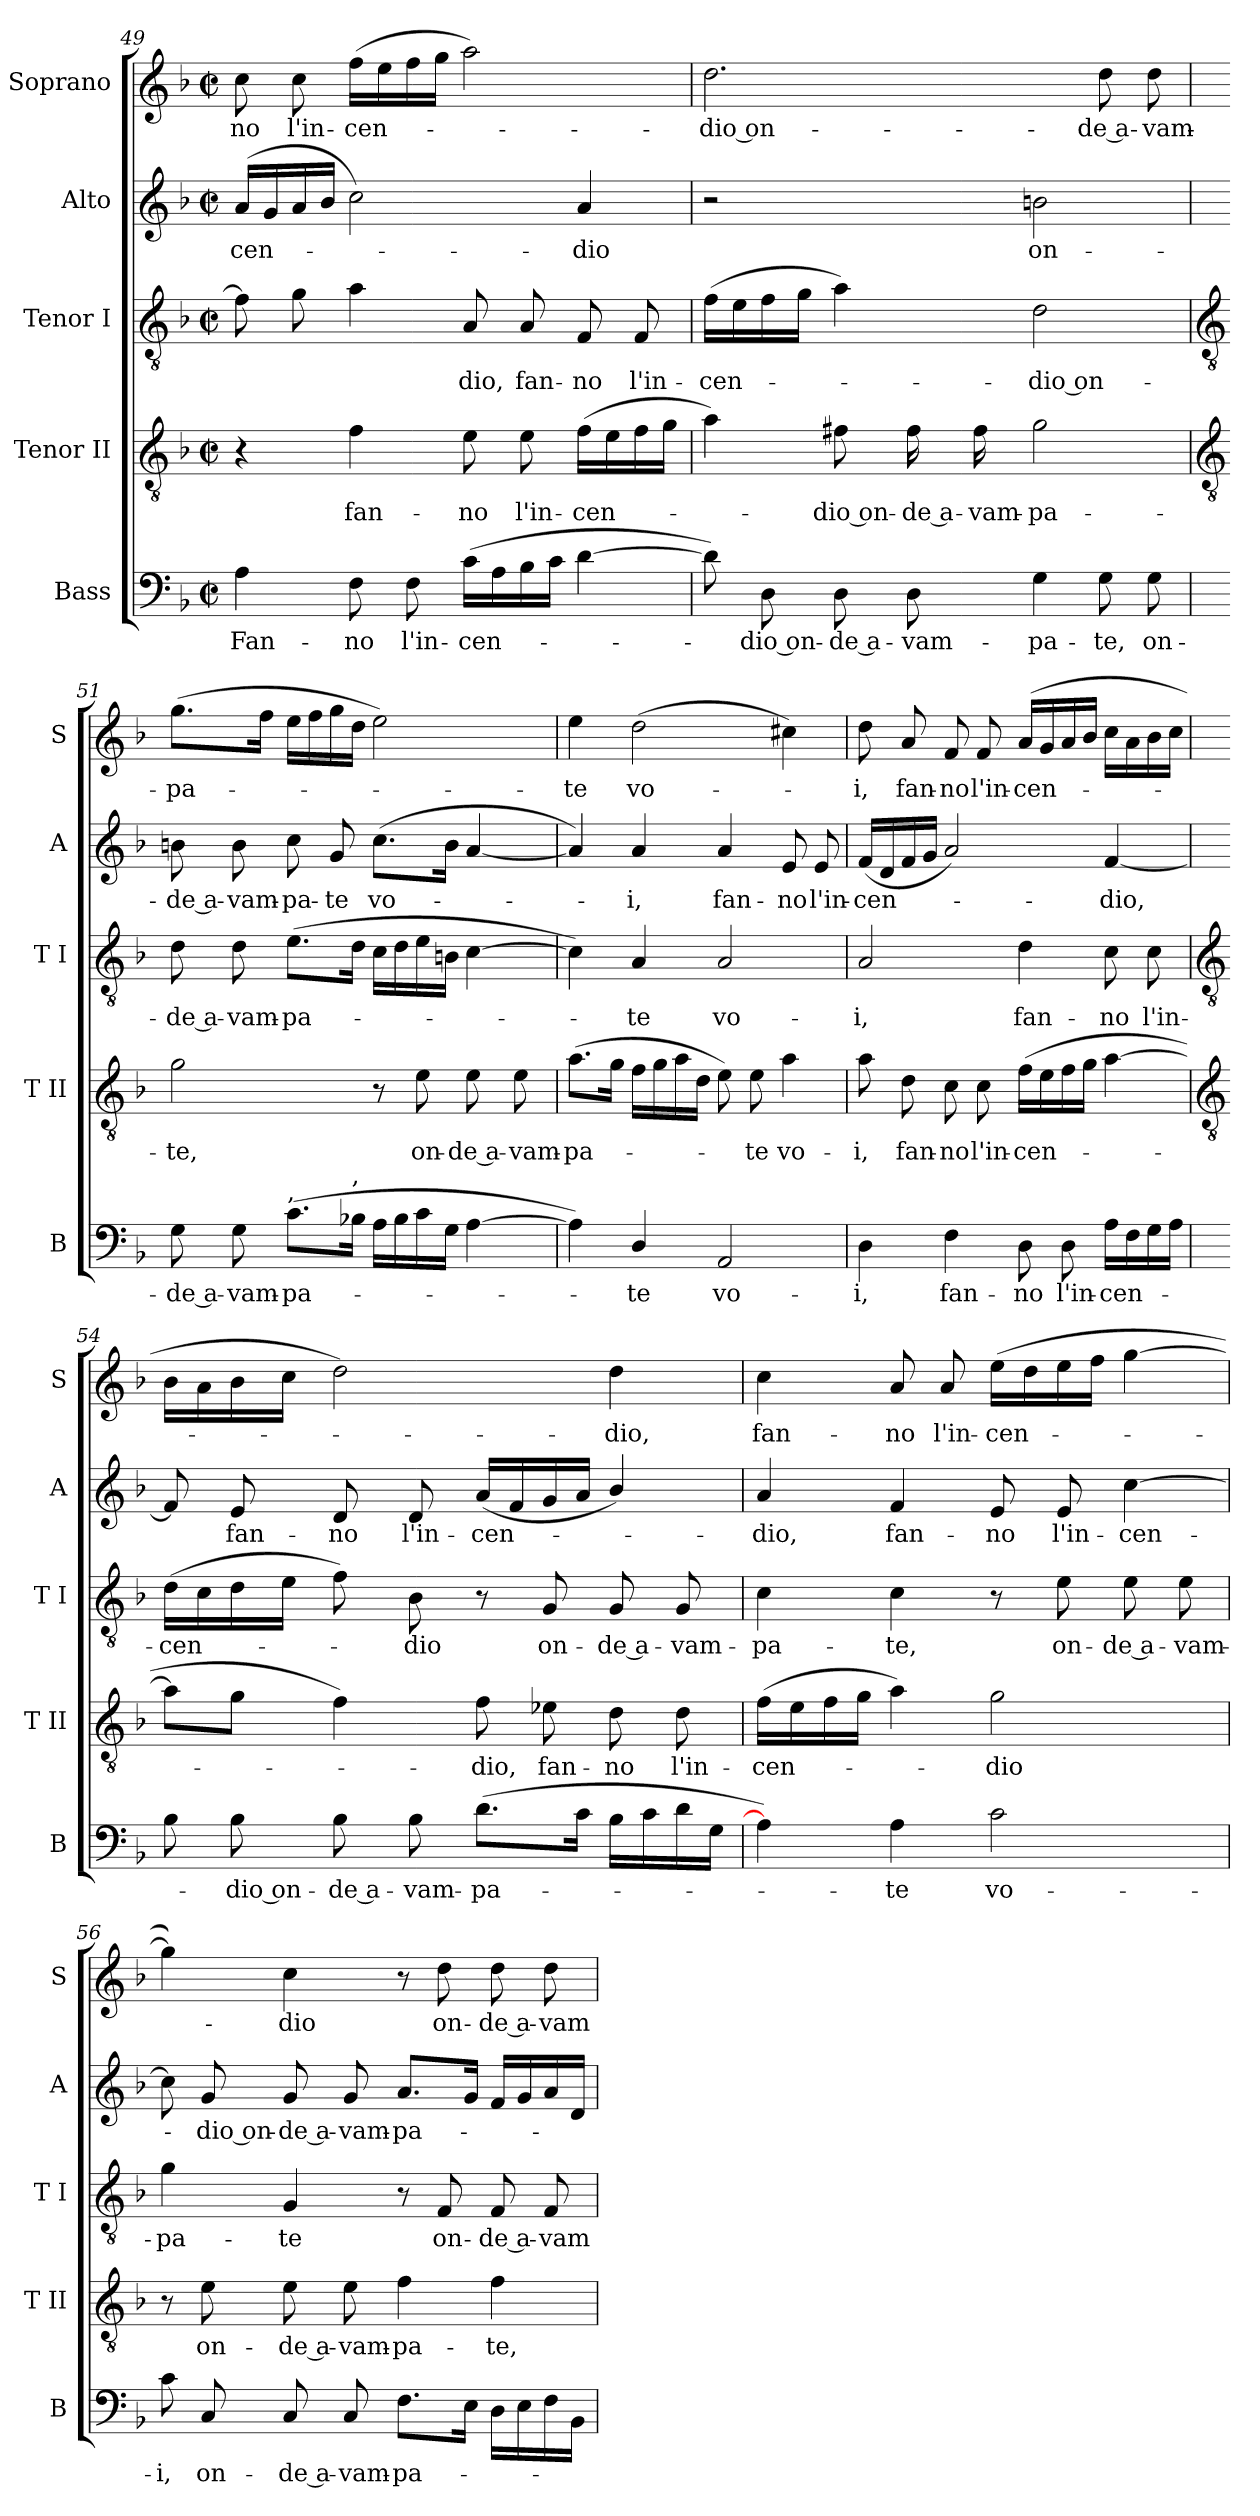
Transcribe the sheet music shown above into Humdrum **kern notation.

**kern	**text	**kern	**text	**kern	**text	**kern	**text	**kern	**text
*part5	*part5	*part4	*part4	*part3	*part3	*part2	*part2	*part1	*part1
*staff5	*staff5	*staff4	*staff4	*staff3	*staff3	*staff2	*staff2	*staff1	*staff1
*I"Bass	*	*I"Tenor II	*	*I"Tenor I	*	*I"Alto	*	*I"Soprano	*
*I'B	*	*I'T II	*	*I'T I	*	*I'A	*	*I'S	*
*clefF4	*	*clefGv2	*	*clefGv2	*	*clefG2	*	*clefG2	*
*k[b-]	*	*k[b-]	*	*k[b-]	*	*k[b-]	*	*k[b-]	*
*F:	*	*F:	*	*F:	*	*F:	*	*F:	*
*M2/2	*	*M2/2	*	*M2/2	*	*M2/2	*	*M2/2	*
*met(c|)	*	*met(c|)	*	*met(c|)	*	*met(c|)	*	*met(c|)	*
=49	=49	=49	=49	=49	=49	=49	=49	=49	=49
!	!LO:LY:b	!	!	!	!	!	!LO:LY:b	!	!LO:LY:b
4A	Fan-	4r	.	8f]	.	(<16aLL	-cen-	8cc	-no
.	.	.	.	.	.	16g	.	.	.
!	!	!	!	!	!	!	!	!	!LO:LY:b
.	.	.	.	8g	.	16a	.	8cc	l'in-
.	.	.	.	.	.	16b-JJ	.	.	.
!	!LO:LY:b	!	!LO:LY:b	!	!	!	!	!	!LO:LY:b
8F	-no	4f	fan-	4a	.	2cc)	.	(>16ffLL	-cen-
.	.	.	.	.	.	.	.	16ee	.
!	!LO:LY:b	!	!	!	!	!	!	!	!
8F	l'in-	.	.	.	.	.	.	16ff	.
.	.	.	.	.	.	.	.	16ggJJ	.
!	!LO:LY:b	!	!LO:LY:b	!	!LO:LY:b	!	!	!	!
(>16cLL	-cen-	8e	-no	8A	dio,	.	.	2aa)	.
16A	.	.	.	.	.	.	.	.	.
!	!	!	!LO:LY:b	!	!LO:LY:b	!	!	!	!
16B-	.	8e	l'in-	8A	fan-	.	.	.	.
16cJJ	.	.	.	.	.	.	.	.	.
!	!	!	!LO:LY:b	!	!LO:LY:b	!	!LO:LY:b	!	!
[4d	.	(>16fLL	-cen-	8F	-no	4a	dio	.	.
.	.	16e	.	.	.	.	.	.	.
!	!	!	!	!	!LO:LY:b	!	!	!	!
.	.	16f	.	8F	l'in-	.	.	.	.
.	.	16gJJ	.	.	.	.	.	.	.
=50	=50	=50	=50	=50	=50	=50	=50	=50	=50
!	!	!	!	!	!LO:LY:b	!	!	!	!LO:LY:b
8d])	.	4a)	.	(>16fLL	-cen-	2r	.	2.dd	dio on-
.	.	.	.	16e	.	.	.	.	.
!	!LO:LY:b	!	!	!	!	!	!	!	!
8D	dio on-	.	.	16f	.	.	.	.	.
.	.	.	.	16gJJ	.	.	.	.	.
!	!LO:LY:b	!	!LO:LY:b	!	!	!	!	!	!
8D	-de a-	8f#X	dio on-	4a)	.	.	.	.	.
!	!LO:LY:b	!	!LO:LY:b	!	!	!	!	!	!
8D	-vam-	16f#	-de a-	.	.	.	.	.	.
!	!	!	!LO:LY:b	!	!	!	!	!	!
.	.	16f#	-vam-	.	.	.	.	.	.
!	!LO:LY:b	!	!LO:LY:b	!	!LO:LY:b	!	!LO:LY:b	!	!
4G	-pa-	2g	-pa-	2d	dio on-	2bn	on-	.	.
!	!LO:LY:b	!	!	!	!	!	!	!	!LO:LY:b
8G	-te,	.	.	.	.	.	.	8dd	-de a-
!	!LO:LY:b	!	!	!	!	!	!	!	!LO:LY:b
8G	on-	.	.	.	.	.	.	8dd	-vam-
!!LO:LB:g=z
=51	=51	=51	=51	=51	=51	=51	=51	=51	=51
*	*	*clefGv2	*	*clefGv2	*	*	*	*	*
!	!LO:LY:b	!	!LO:LY:b	!	!LO:LY:b	!	!LO:LY:b	!	!LO:LY:b
8G	-de a-	2g	-te,	8d	-de a-	8bn	-de a-	(>8.ggL	-pa-
!	!LO:LY:b	!	!	!	!LO:LY:b	!	!LO:LY:b	!	!
8G	-vam-	.	.	8d	-vam-	8b	-vam-	.	.
.	.	.	.	.	.	.	.	16ffJ	.
!LO:TX:a:t=,	!	!	!	!	!	!	!	!	!
!	!LO:LY:b	!	!	!	!LO:LY:b	!	!LO:LY:b	!	!
(>8.cL	-pa-	.	.	(>8.eL	-pa-	8cc	-pa-	16eeLL	.
.	.	.	.	.	.	.	.	16ff	.
!	!	!	!	!	!	!	!LO:LY:b	!	!
.	.	.	.	.	.	8g	-te	16gg	.
!LO:TX:a:t=,	!	!	!	!	!	!	!	!	!
16B-XJ	.	.	.	16dJ	.	.	.	16ddJJ	.
!	!	!	!	!	!	!	!LO:LY:b	!	!
16ALL	.	8r	.	16cLL	.	(>8.ccL	vo-	2ee)	.
16B-	.	.	.	16d	.	.	.	.	.
!	!	!	!LO:LY:b	!	!	!	!	!	!
16c	.	8e	on-	16e	.	.	.	.	.
16GJJ	.	.	.	16BnJJ	.	16bJ	.	.	.
!	!	!	!LO:LY:b	!	!	!	!	!	!
[4A	.	8e	-de a-	[4c	.	[4a	.	.	.
!	!	!	!LO:LY:b	!	!	!	!	!	!
.	.	8e	-vam-	.	.	.	.	.	.
=52	=52	=52	=52	=52	=52	=52	=52	=52	=52
!	!	!	!LO:LY:b	!	!	!	!	!	!LO:LY:b
4A])	.	(>8.aL	-pa-	4c])	.	4a])	.	4ee	te
.	.	16gJ	.	.	.	.	.	.	.
!	!LO:LY:b	!	!	!	!LO:LY:b	!	!LO:LY:b	!	!LO:LY:b
4D/	te	16fLL	.	4A	te	4a	i,	(>2dd	vo-
.	.	16g	.	.	.	.	.	.	.
.	.	16a	.	.	.	.	.	.	.
.	.	16dJJ	.	.	.	.	.	.	.
!	!LO:LY:b	!	!	!	!LO:LY:b	!	!LO:LY:b	!	!
2AA	vo-	8e)	.	2A	vo-	4a	fan-	.	.
!	!	!	!LO:LY:b	!	!	!	!	!	!
.	.	8e	te	.	.	.	.	.	.
!	!	!	!LO:LY:b	!	!	!	!LO:LY:b	!	!
.	.	4a	vo-	.	.	8e	-no	4cc#X)	.
!	!	!	!	!	!	!	!LO:LY:b	!	!
.	.	.	.	.	.	8e	l'in-	.	.
=53	=53	=53	=53	=53	=53	=53	=53	=53	=53
!	!LO:LY:b	!	!LO:LY:b	!	!LO:LY:b	!	!LO:LY:b	!	!LO:LY:b
4D	-i,	8a	-i,	2A	-i,	(<16fLL	-cen-	8dd	i,
.	.	.	.	.	.	16d	.	.	.
!	!	!	!LO:LY:b	!	!	!	!	!	!LO:LY:b
.	.	8d	fan-	.	.	16f	.	8a	fan-
.	.	.	.	.	.	16gJJ	.	.	.
!	!LO:LY:b	!	!LO:LY:b	!	!	!	!	!	!LO:LY:b
4F	fan-	8c	-no	.	.	2a)	.	8f	-no
!	!	!	!LO:LY:b	!	!	!	!	!	!LO:LY:b
.	.	8c	l'in-	.	.	.	.	8f	l'in-
!	!LO:LY:b	!	!LO:LY:b	!	!LO:LY:b	!	!	!	!LO:LY:b
8D	-no	(>16fLL	-cen-	4d	fan-	.	.	(>16aLL	-cen-
.	.	16e	.	.	.	.	.	16g	.
!	!LO:LY:b	!	!	!	!	!	!	!	!
8D	l'in-	16f	.	.	.	.	.	16a	.
.	.	16gJJ	.	.	.	.	.	16b-JJ	.
!	!LO:LY:b	!	!	!	!LO:LY:b	!	!LO:LY:b	!	!
16ALL	-cen-	[4a	.	8c	-no	[4f	dio,	16ccLL	.
16F	.	.	.	.	.	.	.	16a	.
!	!	!	!	!	!LO:LY:b	!	!	!	!
16G	.	.	.	8c	l'in-	.	.	16b-	.
16AJJ	.	.	.	.	.	.	.	16ccJJ	.
!!LO:LB:g=z
=54	=54	=54	=54	=54	=54	=54	=54	=54	=54
*	*	*clefGv2	*	*clefGv2	*	*	*	*	*
!	!	!	!	!	!LO:LY:b	!	!	!	!
8B-	.	8aL]	.	(>16dLL	-cen-	8f]	.	16b-LL	.
.	.	.	.	16c	.	.	.	16a	.
!	!LO:LY:b	!	!	!	!	!	!LO:LY:b	!	!
8B-	dio on-	8gJ	.	16d	.	8e	fan-	16b-	.
.	.	.	.	16eJJ	.	.	.	16ccJJ	.
!	!LO:LY:b	!	!	!	!	!	!LO:LY:b	!	!
8B-	-de a-	4f)	.	8f)	.	8d	-no	2dd)	.
!	!LO:LY:b	!	!	!	!LO:LY:b	!	!LO:LY:b	!	!
8B-	-vam-	.	.	8B-	dio	8d	l'in-	.	.
!	!LO:LY:b	!	!LO:LY:b	!	!	!	!LO:LY:b	!	!
(>8.dL	-pa-	8f	dio,	8r	.	(<16aLL	-cen-	.	.
.	.	.	.	.	.	16f	.	.	.
!	!	!	!LO:LY:b	!	!LO:LY:b	!	!	!	!
.	.	8e-X	fan-	8G	on-	16g	.	.	.
16cJ	.	.	.	.	.	16aJJ	.	.	.
!	!	!	!LO:LY:b	!	!LO:LY:b	!	!	!	!LO:LY:b
16B-LL	.	8d	-no	8G	-de a-	4b-/)	.	4dd	dio,
16c	.	.	.	.	.	.	.	.	.
!	!	!	!LO:LY:b	!	!LO:LY:b	!	!	!	!
16d	.	8d	l'in-	8G	-vam-	.	.	.	.
16GJJ	.	.	.	.	.	.	.	.	.
=55	=55	=55	=55	=55	=55	=55	=55	=55	=55
!	!	!	!LO:LY:b	!	!LO:LY:b	!	!LO:LY:b	!	!LO:LY:b
4A])	.	(>16fLL	-cen-	4c	-pa-	4a	dio,	4cc	fan-
.	.	16e	.	.	.	.	.	.	.
.	.	16f	.	.	.	.	.	.	.
.	.	16gJJ	.	.	.	.	.	.	.
!	!LO:LY:b	!	!	!	!LO:LY:b	!	!LO:LY:b	!	!LO:LY:b
4A	te	4a)	.	4c	-te,	4f	fan-	8a	-no
!	!	!	!	!	!	!	!	!	!LO:LY:b
.	.	.	.	.	.	.	.	8a	l'in-
!	!LO:LY:b	!	!LO:LY:b	!	!	!	!LO:LY:b	!	!LO:LY:b
2c	vo-	2g	dio	8r	.	8e	-no	(>16eeLL	-cen-
.	.	.	.	.	.	.	.	16dd	.
!	!	!	!	!	!LO:LY:b	!	!LO:LY:b	!	!
.	.	.	.	8e	on-	8e	l'in-	16ee	.
.	.	.	.	.	.	.	.	16ffJJ	.
!	!	!	!	!	!LO:LY:b	!	!LO:LY:b	!	!
.	.	.	.	8e	-de a-	[4cc	-cen-	[4gg	.
!	!	!	!	!	!LO:LY:b	!	!	!	!
.	.	.	.	8e	-vam-	.	.	.	.
=56	=56	=56	=56	=56	=56	=56	=56	=56	=56
!	!LO:LY:b	!	!	!	!LO:LY:b	!	!	!	!
8c	-i,	8r	.	4g	-pa-	8cc]	.	4gg])	.
!	!LO:LY:b	!	!LO:LY:b	!	!	!	!LO:LY:b	!	!
8C	on-	8e	on-	.	.	8g	dio on-	.	.
!	!LO:LY:b	!	!LO:LY:b	!	!LO:LY:b	!	!LO:LY:b	!	!LO:LY:b
8C	-de a-	8e	-de a-	4G	-te	8g	-de a-	4cc	dio
!	!LO:LY:b	!	!LO:LY:b	!	!	!	!LO:LY:b	!	!
8C	-vam-	8e	-vam-	.	.	8g	-vam-	.	.
!	!LO:LY:b	!	!LO:LY:b	!	!	!	!LO:LY:b	!	!
8.FL	-pa-	4f	-pa-	8r	.	8.aL	-pa-	8r	.
!	!	!	!	!	!LO:LY:b	!	!	!	!LO:LY:b
.	.	.	.	8F	on-	.	.	8dd	on-
16EJ	.	.	.	.	.	16gJ	.	.	.
!	!	!	!LO:LY:b	!	!LO:LY:b	!	!	!	!LO:LY:b
16DLL	.	4f	-te,	8F	-de a-	16fLL	.	8dd	-de a-
16E	.	.	.	.	.	16g	.	.	.
!	!	!	!	!	!LO:LY:b	!	!	!	!LO:LY:b
16F	.	.	.	8F	-vam-	16a	.	8dd	-vam-
16BB-JJ	.	.	.	.	.	16dJJ	.	.	.
=	=	=	=	=	=	=	=	=	=
*-	*-	*-	*-	*-	*-	*-	*-	*-	*-
